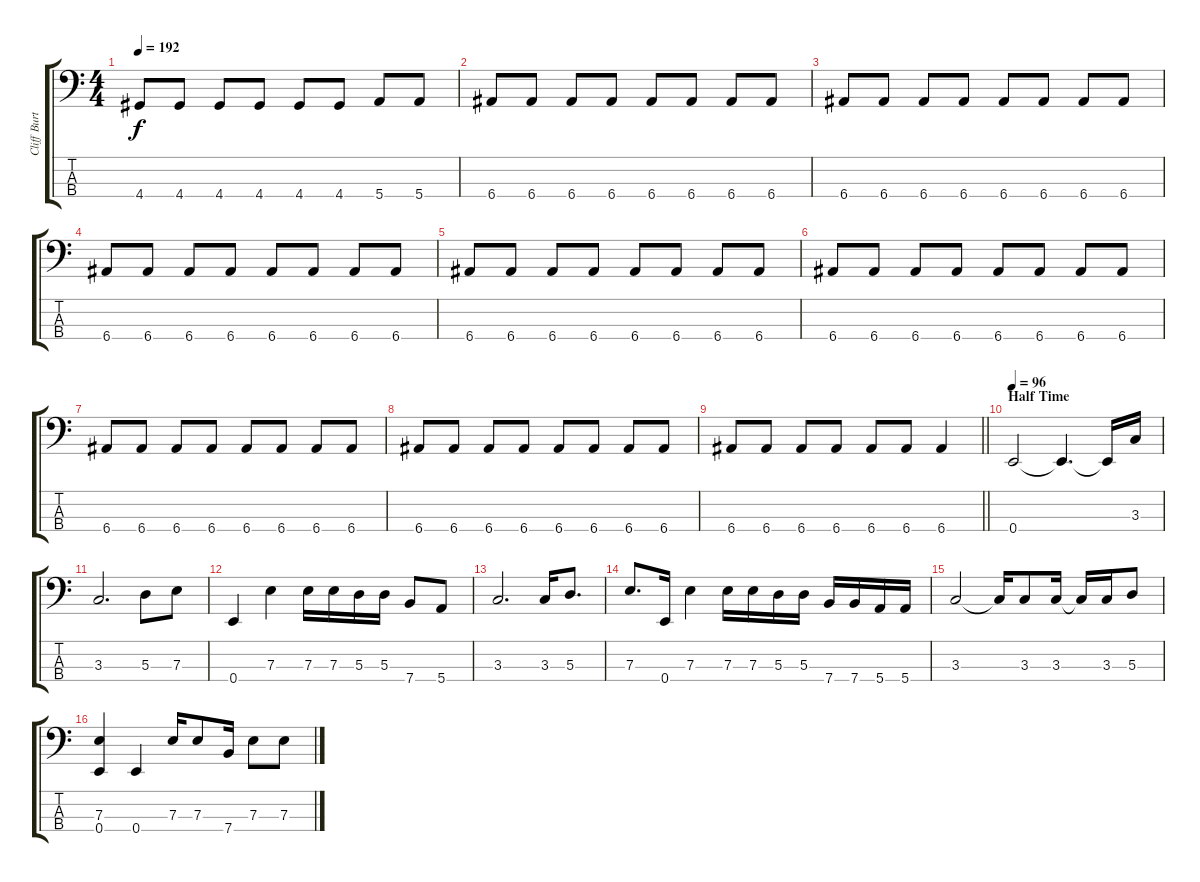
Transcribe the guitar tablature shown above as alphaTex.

\track ("Cliff Burton - Bass" "Cliff Burt") {instrument electricbassfinger}
\staff {score tabs}
\tuning (G2 D2 A1 E1) {hide}
\ts (4 4)
\tempo 192
\clef f4
\ks c
4.4.8{dy f} 4.4.8 4.4.8 4.4.8 4.4.8 4.4.8 5.4.8 5.4.8 |
6.4.8 6.4.8 6.4.8 6.4.8 6.4.8 6.4.8 6.4.8 6.4.8 |
6.4.8 6.4.8 6.4.8 6.4.8 6.4.8 6.4.8 6.4.8 6.4.8 |
6.4.8 6.4.8 6.4.8 6.4.8 6.4.8 6.4.8 6.4.8 6.4.8 |
6.4.8 6.4.8 6.4.8 6.4.8 6.4.8 6.4.8 6.4.8 6.4.8 |
6.4.8 6.4.8 6.4.8 6.4.8 6.4.8 6.4.8 6.4.8 6.4.8 |
6.4.8 6.4.8 6.4.8 6.4.8 6.4.8 6.4.8 6.4.8 6.4.8 |
6.4.8 6.4.8 6.4.8 6.4.8 6.4.8 6.4.8 6.4.8 6.4.8 |
\barLineRight lightlight
6.4.8 6.4.8 6.4.8 6.4.8 6.4.8 6.4.8 6.4.4 |
\section ("" "Half Time")
\tempo 96
0.4.2 0.4{t}.4{d} 0.4{t}.16 3.3.16 |
3.3.2{d} 5.3.8 7.3.8 |
0.4.4 7.3.4 7.3.16 7.3.16 5.3.16 5.3.16 7.4.8 5.4.8 |
3.3.2{d} 3.3.16 5.3.8{d} |
7.3.8{d} 0.4.16 7.3.4 7.3.16 7.3.16 5.3.16 5.3.16 7.4.16 7.4.16 5.4.16 5.4.16 |
3.3.2 3.3{t}.16 3.3.8 3.3.16 3.3{t}.16 3.3.16 5.3.8 |
(7.3 0.4).4 0.4.4 7.3.16 7.3.8 7.4.16 7.3.8 7.3.8
